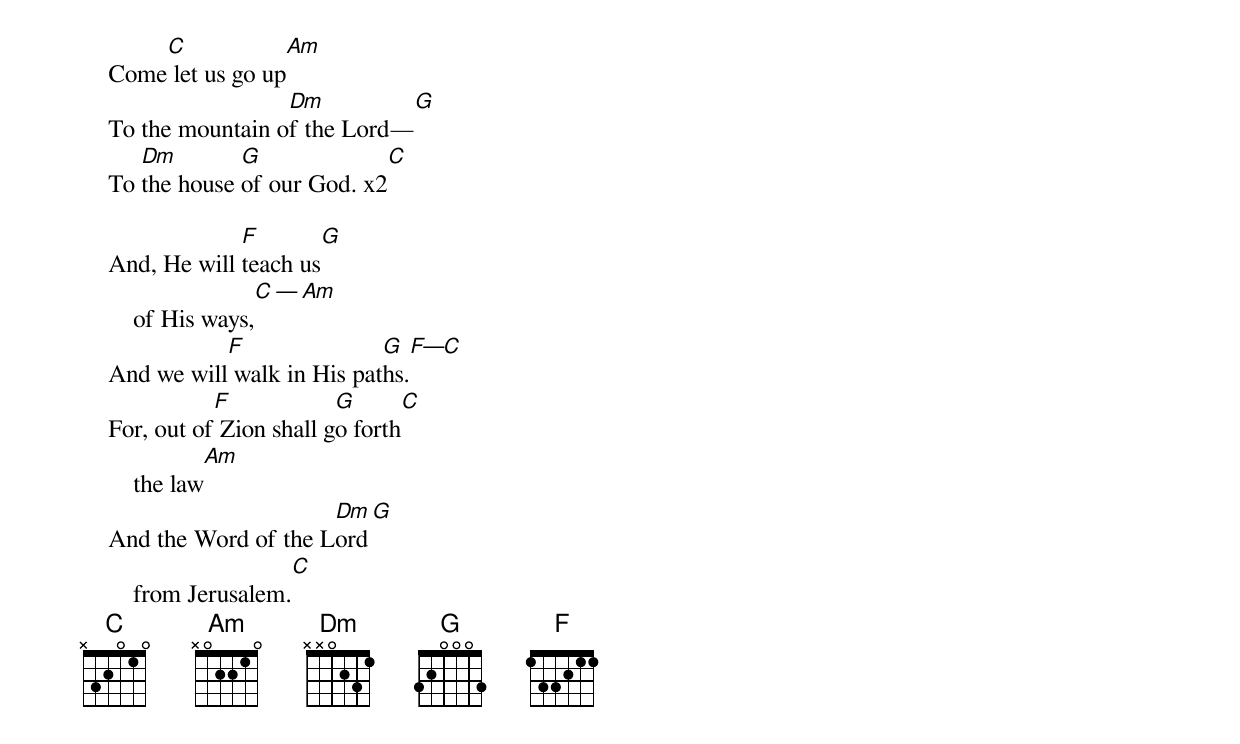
        C                   Am
    Come let us go up
                     Dm                          G
    To the mountain of the Lord—
       Dm        G                        C
    To the house of our God. x2

                 F               G
    And, He will teach us
                        C  — Am
        of His ways,
               F               G                      F—C
    And we will walk in His paths.
               F            G                 C
    For, out of Zion shall go forth
                Am
        the law
                         Dm                  G
    And the Word of the Lord
                               C
        from Jerusalem.
